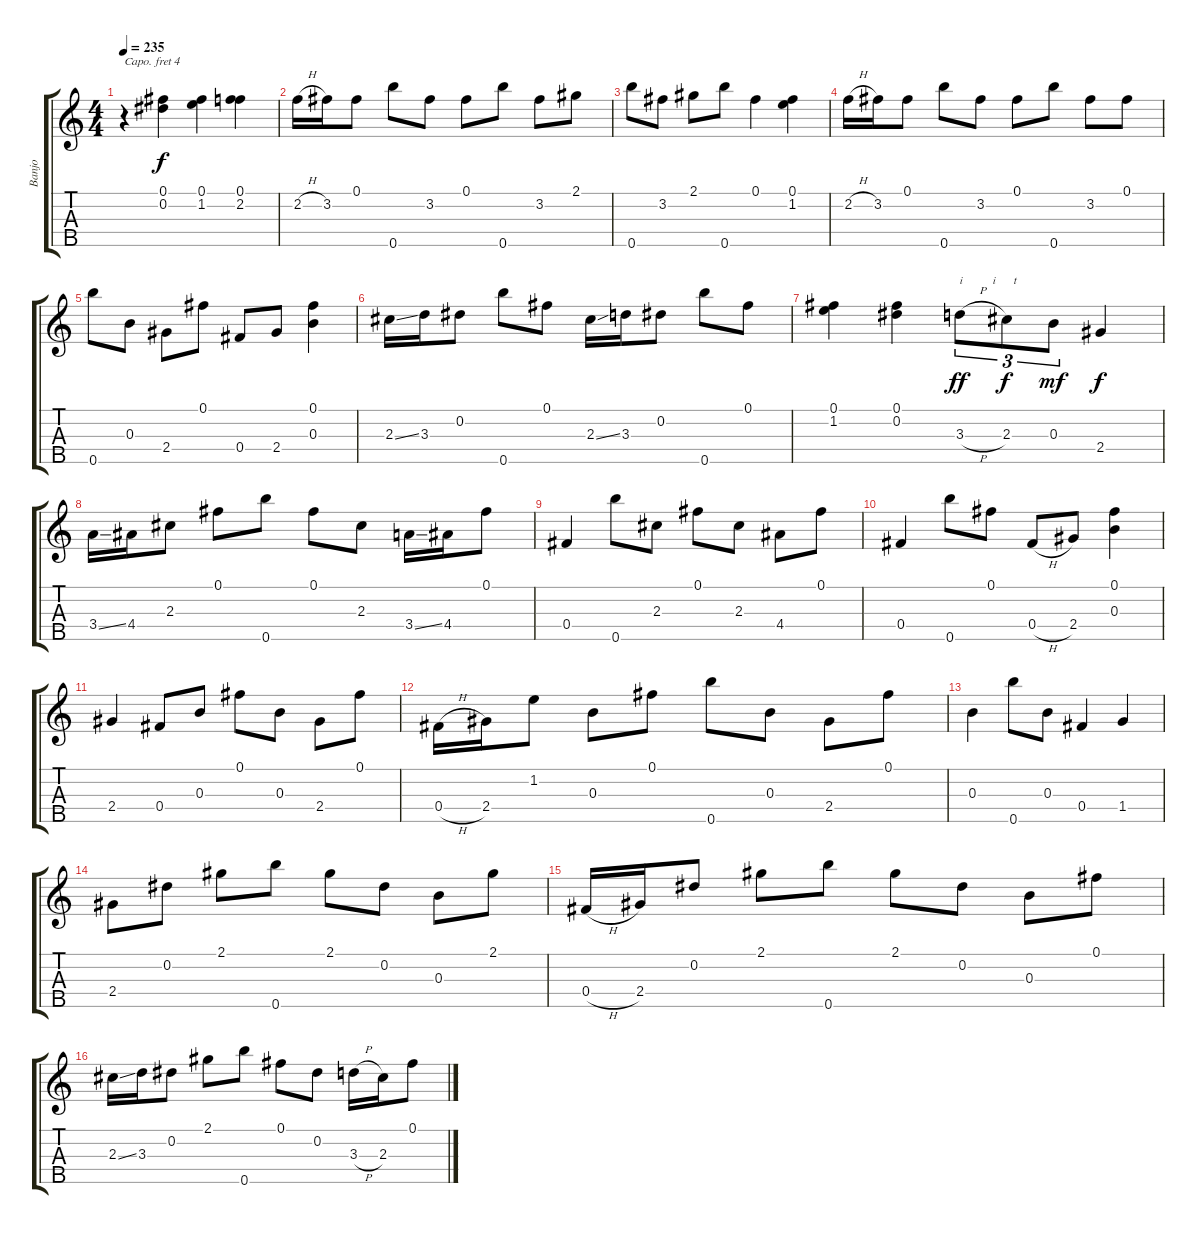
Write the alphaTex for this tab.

\track ("Banjo" "Banjo") {instrument banjo}
\staff {score tabs}
\capo 4
\tuning (D4 B3 G3 D3 G4) {hide}
\displaytranspose 12
\ts (4 4)
\tempo 235
\clef g2
\ks c
r.4{dy f instrument banjo} (0.1 0.2).4 (0.1 1.2).4 (0.1 2.2).4 |
2.2{h}.16 3.2.16 0.1.8 0.5.8 3.2.8 0.1.8 0.5.8 3.2.8 2.1.8 |
0.5.8 3.2.8 2.1.8 0.5.8 0.1.4 (0.1 1.2).4 |
2.2{h}.16 3.2.16 0.1.8 0.5.8 3.2.8 0.1.8 0.5.8 3.2.8 0.1.8 |
0.5.8 0.3.8 2.4.8 0.1.8 0.4.8 2.4.8 (0.1 0.3).4 |
2.3{ss}.16 3.3.16 0.2.8 0.5.8 0.1.8 2.3{ss}.16 3.3.16 0.2.8 0.5.8 0.1.8 |
(0.1 1.2).4 (0.1 0.2).4 3.3{h}.8{tu (3 2) txt "i          i      t" dy ff} 2.3.8{tu (3 2) dy f} 0.3.8{tu (3 2) dy mf} 2.4.4{dy f} |
3.4{ss}.16 4.4.16 2.3.8 0.1.8 0.5.8 0.1.8 2.3.8 3.4{ss}.16 4.4.16 0.1.8 |
0.4.4 0.5.8 2.3.8 0.1.8 2.3.8 4.4.8 0.1.8 |
0.4.4 0.5.8 0.1.8 0.4{h}.8 2.4.8 (0.1 0.3).4 |
2.4.4 0.4.8 0.3.8 0.1.8 0.3.8 2.4.8 0.1.8 |
0.4{h}.16 2.4.16 1.2.8 0.3.8 0.1.8 0.5.8 0.3.8 2.4.8 0.1.8 |
0.3.4 0.5.8 0.3.8 0.4.4 1.4.4 |
2.4.8 0.2.8 2.1.8 0.5.8 2.1.8 0.2.8 0.3.8 2.1.8 |
0.4{h}.16 2.4.16 0.2.8 2.1.8 0.5.8 2.1.8 0.2.8 0.3.8 0.1.8 |
2.3{ss}.16 3.3.16 0.2.8 2.1.8 0.5.8 0.1.8 0.2.8 3.3{h}.16 2.3.16 0.1.8
